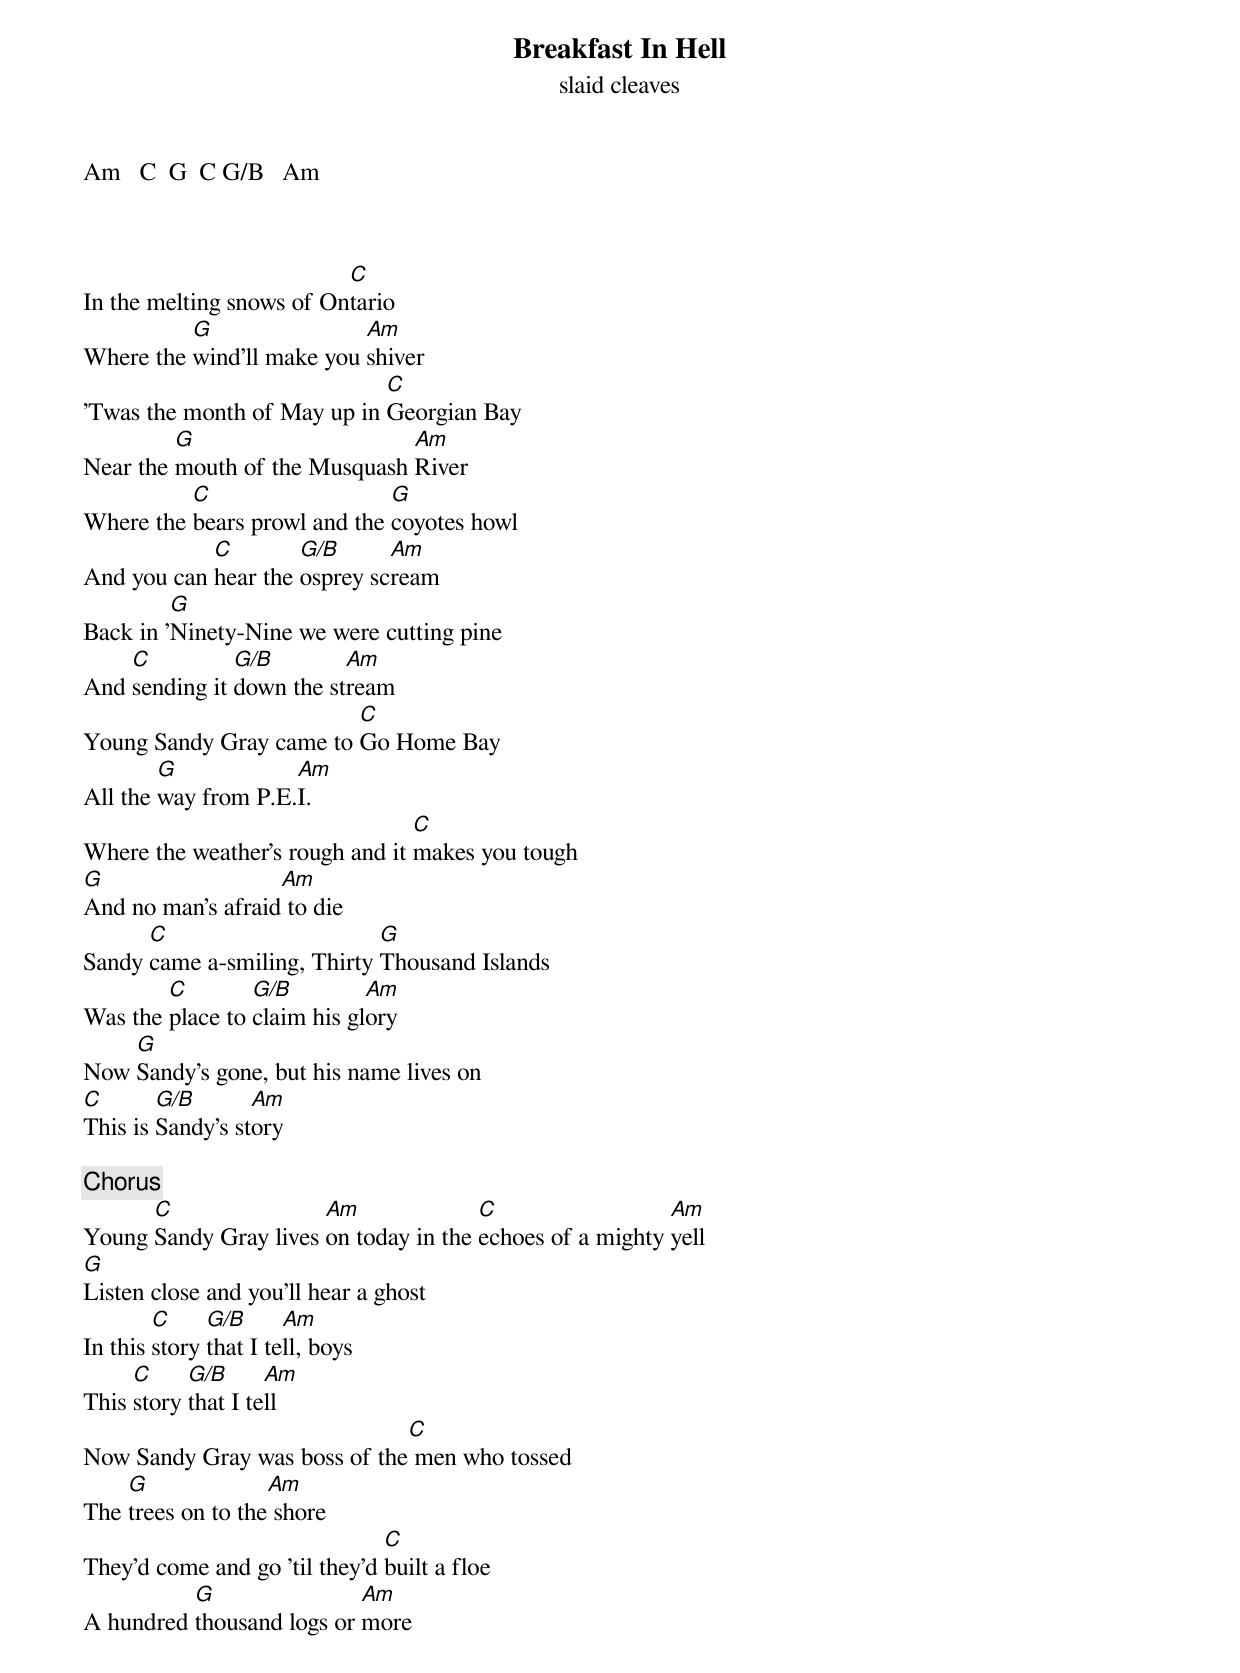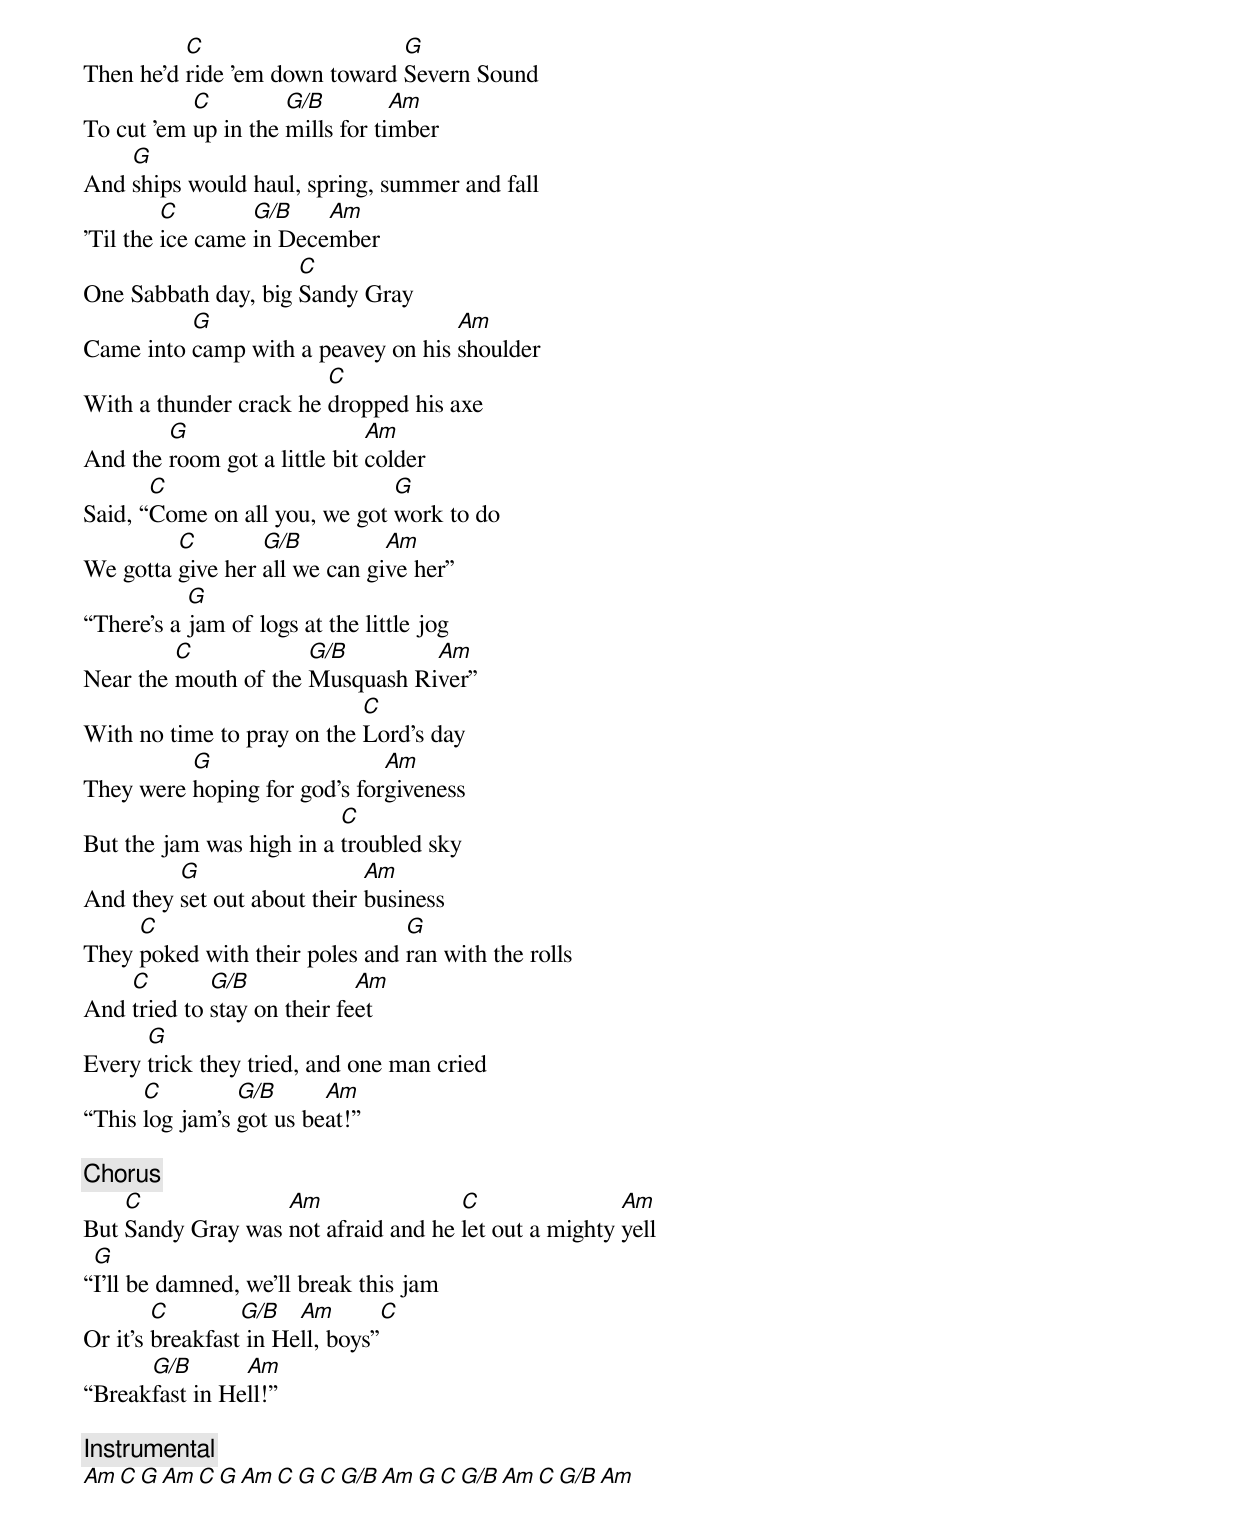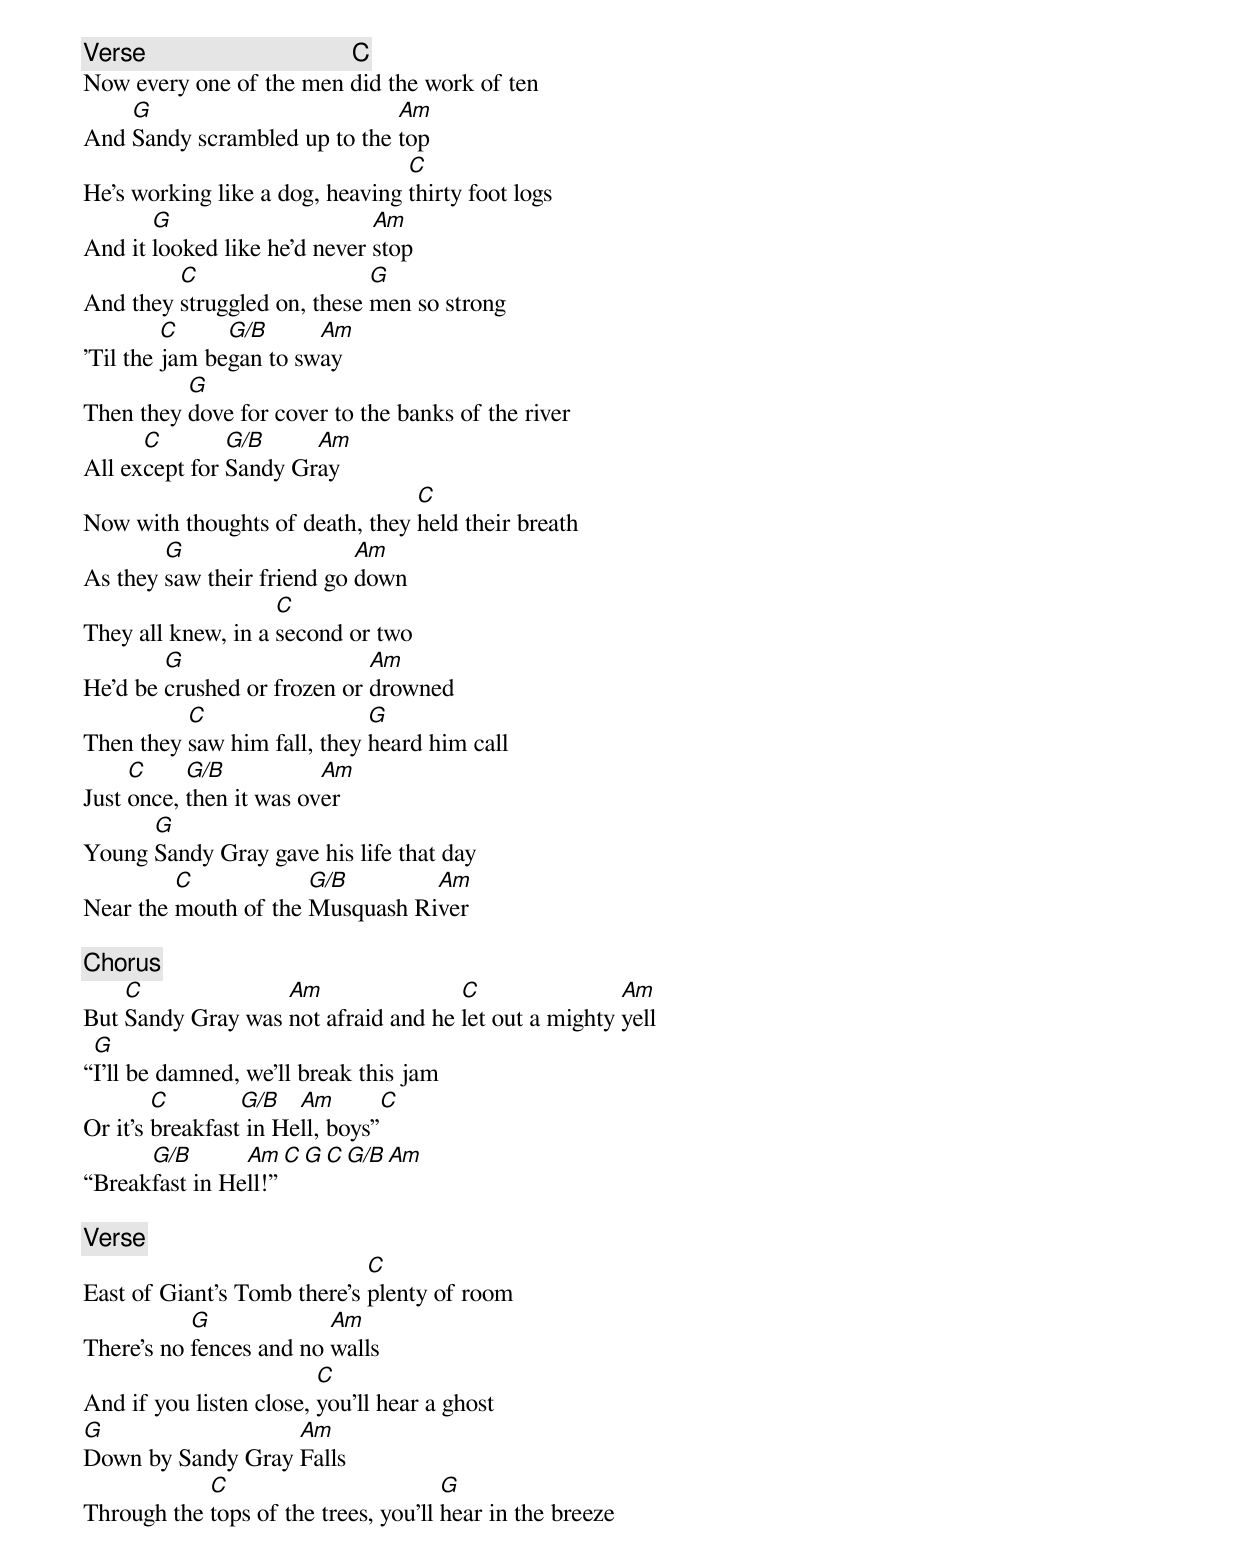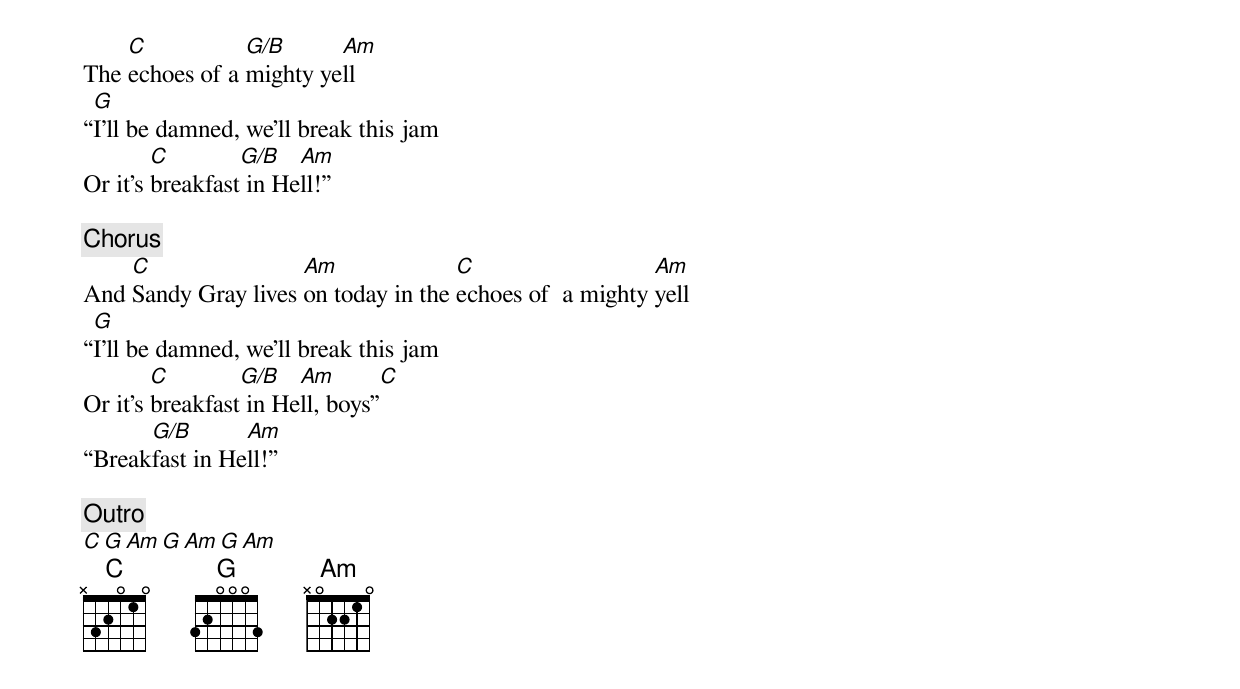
{title: Breakfast In Hell}
{subtitle: slaid cleaves}

Am   C  G  C G/B   Am



                          C
In the melting snows of Ontario
          G                Am
Where the wind'll make you shiver
                             C
'Twas the month of May up in Georgian Bay
         G                     Am
Near the mouth of the Musquash River
          C                   G
Where the bears prowl and the coyotes howl
            C        G/B      Am
And you can hear the osprey scream
         G
Back in 'Ninety-Nine we were cutting pine
    C          G/B        Am
And sending it down the stream
                         C
Young Sandy Gray came to Go Home Bay
        G            Am
All the way from P.E.I.
                                 C
Where the weather's rough and it makes you tough
G                  Am
And no man's afraid to die
      C                      G
Sandy came a-smiling, Thirty Thousand Islands
        C        G/B         Am
Was the place to claim his glory
    G
Now Sandy's gone, but his name lives on
C       G/B       Am
This is Sandy's story

[Chorus]
      C                Am              C                  Am
Young Sandy Gray lives on today in the echoes of a mighty yell
G
Listen close and you'll hear a ghost
        C     G/B      Am
In this story that I tell, boys
     C     G/B      Am
This story that I tell
                              C
Now Sandy Gray was boss of the men who tossed
    G              Am
The trees on to the shore
                               C
They'd come and go 'til they'd built a floe
          G                Am
A hundred thousand logs or more
          C                    G
Then he'd ride 'em down toward Severn Sound
           C         G/B         Am
To cut 'em up in the mills for timber
    G
And ships would haul, spring, summer and fall
         C        G/B    Am
'Til the ice came in December
                     C
One Sabbath day, big Sandy Gray
          G                         Am
Came into camp with a peavey on his shoulder
                        C
With a thunder crack he dropped his axe
        G                     Am
And the room got a little bit colder
       C                       G
Said, “Come on all you, we got work to do
         C        G/B          Am
We gotta give her all we can give her”
           G
“There's a jam of logs at the little jog
         C            G/B        Am
Near the mouth of the Musquash River”
                            C
With no time to pray on the Lord's day
          G                   Am
They were hoping for god's forgiveness
                          C
But the jam was high in a troubled sky
         G                   Am
And they set out about their business
     C                          G
They poked with their poles and ran with the rolls
    C        G/B             Am
And tried to stay on their feet
      G
Every trick they tried, and one man cried
      C         G/B      Am
“This log jam's got us beat!”

[Chorus]
    C              Am                C                Am
But Sandy Gray was not afraid and he let out a mighty yell
 G
“I'll be damned, we'll break this jam
        C        G/B   Am           C
Or it's breakfast in Hell, boys”
      G/B       Am
“Breakfast in Hell!”

[Instrumental]
Am  C  G   Am  C  G   Am  C  G  C G/B   Am   G   C G/B   Am   C G/B   Am

[Verse]                                 C
Now every one of the men did the work of ten
    G                         Am
And Sandy scrambled up to the top
                                 C
He's working like a dog, heaving thirty foot logs
       G                      Am
And it looked like he'd never stop
         C                   G
And they struggled on, these men so strong
         C     G/B      Am
'Til the jam began to sway
          G
Then they dove for cover to the banks of the river
      C        G/B     Am
All except for Sandy Gray
                                 C
Now with thoughts of death, they held their breath
        G                   Am
As they saw their friend go down
                    C
They all knew, in a second or two
        G                    Am
He'd be crushed or frozen or drowned
          C                  G
Then they saw him fall, they heard him call
     C     G/B           Am
Just once, then it was over
      G
Young Sandy Gray gave his life that day
         C            G/B        Am
Near the mouth of the Musquash River

[Chorus]
    C              Am                C                Am
But Sandy Gray was not afraid and he let out a mighty yell
 G
“I'll be damned, we'll break this jam
        C        G/B   Am           C
Or it's breakfast in Hell, boys”
      G/B       Am       C   G   C G/B   Am
“Breakfast in Hell!”

[Verse]
                             C
East of Giant's Tomb there's plenty of room
           G             Am
There's no fences and no walls
                         C
And if you listen close, you'll hear a ghost
G                  Am
Down by Sandy Gray Falls
            C                         G
Through the tops of the trees, you'll hear in the breeze
    C           G/B      Am
The echoes of a mighty yell
 G
“I'll be damned, we'll break this jam
        C        G/B   Am
Or it's breakfast in Hell!”

[Chorus]
    C                Am              C                   Am
And Sandy Gray lives on today in the echoes of  a mighty yell
 G
“I'll be damned, we'll break this jam
        C        G/B   Am           C
Or it's breakfast in Hell, boys”
      G/B       Am
“Breakfast in Hell!”

[Outro]
C  G  Am  G  Am  G  Am
